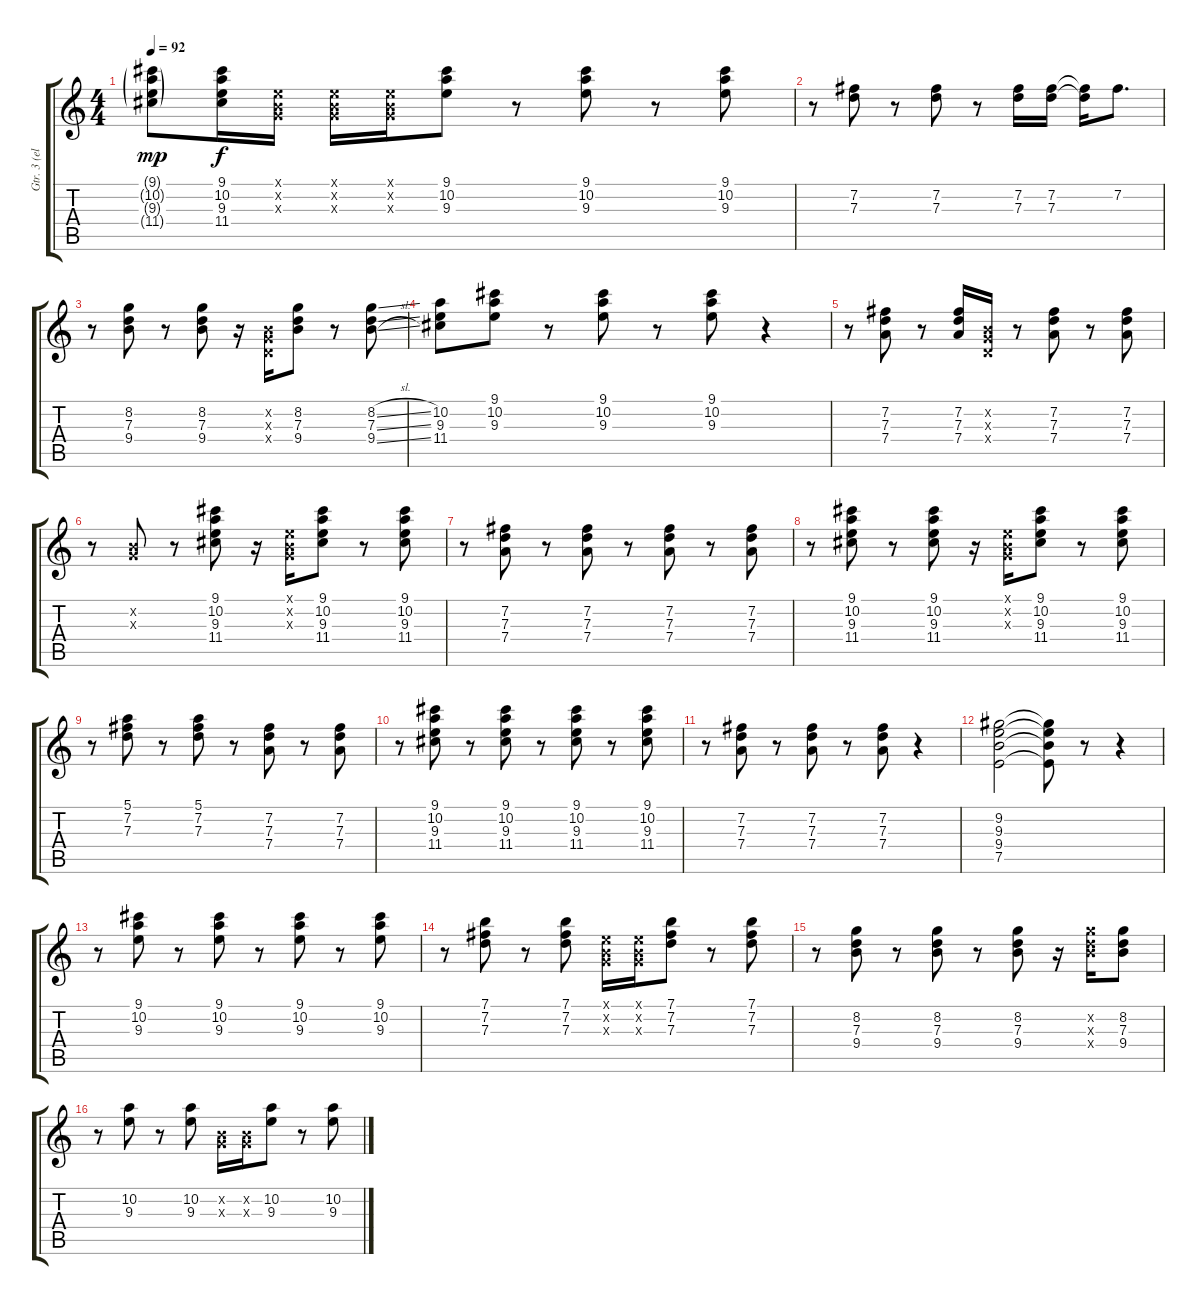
\track ("Gtr. 3 (elec.)" "Gtr. 3 (el") {instrument electricguitarjazz}
\staff {score tabs}
\tuning (E4 B3 G3 D3 A2 E2) {hide}
\ts (4 4)
\tempo 92
\clef g2
\ks c
(9.1{g} 10.2{g} 9.3{g} 11.4{g}).8{dy mp} (9.1 10.2 9.3 11.4).16{dy f} (0.1{x} 0.2{x} 0.3{x}).16 (0.1{x} 0.2{x} 0.3{x}).16 (0.1{x} 0.2{x} 0.3{x}).16 (9.1 10.2 9.3).8 r.8 (9.1 10.2 9.3).8 r.8 (9.1 10.2 9.3).8 |
r.8 (7.2 7.3).8 r.8 (7.2 7.3).8 r.8 (7.2 7.3).16 (7.2 7.3).16 (7.2{t} 7.3{t}).16 7.2.8{d} |
r.8 (8.2 7.3 9.4).8 r.8 (8.2 7.3 9.4).8 r.16 (0.2{x} 0.3{x} 0.4{x}).16 (8.2 7.3 9.4).8 r.8 (8.2{sl} 7.3{sl} 9.4{sl}).8 |
(10.2 9.3 11.4).8 (9.1 10.2 9.3).8 r.8 (9.1 10.2 9.3).8 r.8 (9.1 10.2 9.3).8 r.4 |
r.8 (7.2 7.3 7.4).8 r.8 (7.2 7.3 7.4).16 (0.2{x} 0.3{x} 0.4{x}).16 r.8 (7.2 7.3 7.4).8 r.8 (7.2 7.3 7.4).8 |
r.8 (0.2{x} 0.3{x}).8 r.8 (9.1 10.2 9.3 11.4).8 r.16 (0.1{x} 0.2{x} 0.3{x}).16 (9.1 10.2 9.3 11.4).8 r.8 (9.1 10.2 9.3 11.4).8 |
r.8 (7.2 7.3 7.4).8 r.8 (7.2 7.3 7.4).8 r.8 (7.2 7.3 7.4).8 r.8 (7.2 7.3 7.4).8 |
r.8 (9.1 10.2 9.3 11.4).8 r.8 (9.1 10.2 9.3 11.4).8 r.16 (0.1{x} 0.2{x} 0.3{x}).16 (9.1 10.2 9.3 11.4).8 r.8 (9.1 10.2 9.3 11.4).8 |
r.8 (5.1 7.2 7.3).8 r.8 (5.1 7.2 7.3).8 r.8 (7.2 7.3 7.4).8 r.8 (7.2 7.3 7.4).8 |
r.8 (9.1 10.2 9.3 11.4).8 r.8 (9.1 10.2 9.3 11.4).8 r.8 (9.1 10.2 9.3 11.4).8 r.8 (9.1 10.2 9.3 11.4).8 |
r.8 (7.2 7.3 7.4).8 r.8 (7.2 7.3 7.4).8 r.8 (7.2 7.3 7.4).8 r.4 |
(9.2 9.3 9.4 7.5).2 (9.2{t} 9.3{t} 9.4{t} 7.5{t}).8 r.8 r.4 |
r.8 (9.1 10.2 9.3).8 r.8 (9.1 10.2 9.3).8 r.8 (9.1 10.2 9.3).8 r.8 (9.1 10.2 9.3).8 |
r.8 (7.1 7.2 7.3).8 r.8 (7.1 7.2 7.3).8 (0.1{x} 0.2{x} 0.3{x}).16 (0.1{x} 0.2{x} 0.3{x}).16 (7.1 7.2 7.3).8 r.8 (7.1 7.2 7.3).8 |
r.8 (8.2 7.3 9.4).8 r.8 (8.2 7.3 9.4).8 r.8 (8.2 7.3 9.4).8 r.16 (8.2{x} 7.3{x} 9.4{x}).16 (8.2 7.3 9.4).8 |
r.8 (10.2 9.3).8 r.8 (10.2 9.3).8 (0.2{x} 0.3{x}).16 (0.2{x} 0.3{x}).16 (10.2 9.3).8 r.8 (10.2 9.3).8
